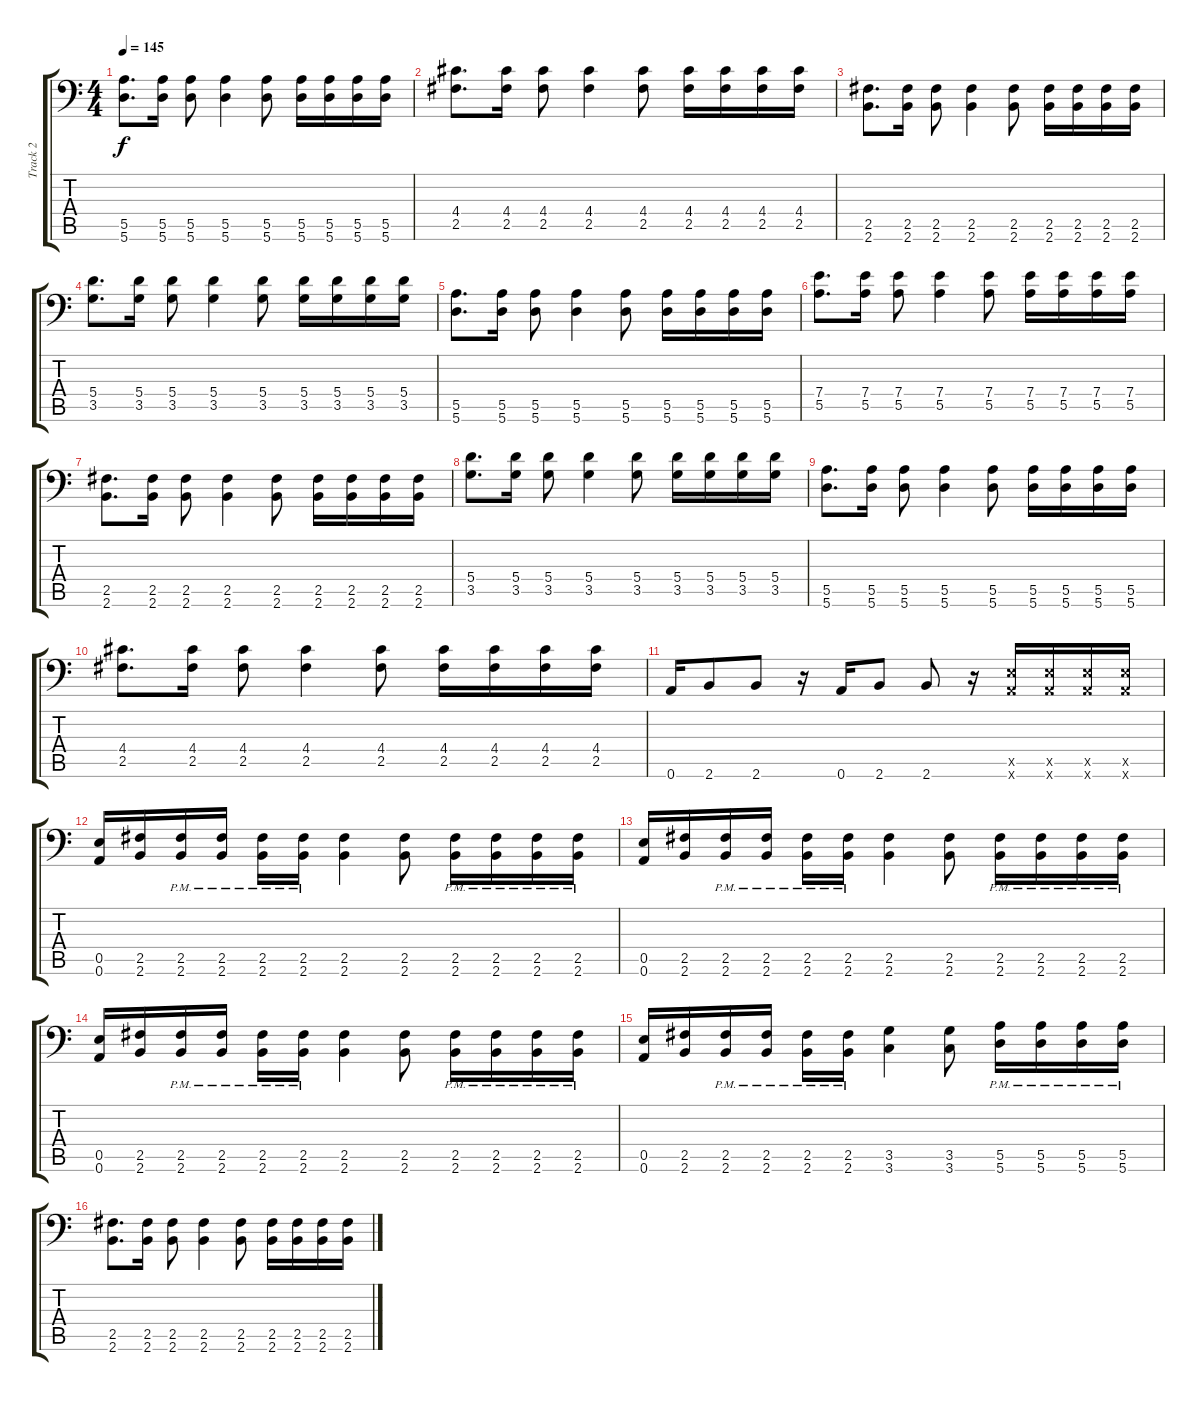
\track ("Track 2" "Track 2") {instrument distortionguitar}
\staff {score tabs}
\tuning (B3 Gb3 D3 A2 E2 A1) {hide}
\ts (4 4)
\tempo 145
\clef f4
\ks c
(5.5 5.6).8{d dy f} (5.5 5.6).16 (5.5 5.6).8 (5.5 5.6).4 (5.5 5.6).8 (5.5 5.6).16 (5.5 5.6).16 (5.5 5.6).16 (5.5 5.6).16 |
(4.4 2.5).8{d} (4.4 2.5).16 (4.4 2.5).8 (4.4 2.5).4 (4.4 2.5).8 (4.4 2.5).16 (4.4 2.5).16 (4.4 2.5).16 (4.4 2.5).16 |
(2.5 2.6).8{d} (2.5 2.6).16 (2.5 2.6).8 (2.5 2.6).4 (2.5 2.6).8 (2.5 2.6).16 (2.5 2.6).16 (2.5 2.6).16 (2.5 2.6).16 |
(5.4 3.5).8{d} (5.4 3.5).16 (5.4 3.5).8 (5.4 3.5).4 (5.4 3.5).8 (5.4 3.5).16 (5.4 3.5).16 (5.4 3.5).16 (5.4 3.5).16 |
(5.5 5.6).8{d} (5.5 5.6).16 (5.5 5.6).8 (5.5 5.6).4 (5.5 5.6).8 (5.5 5.6).16 (5.5 5.6).16 (5.5 5.6).16 (5.5 5.6).16 |
(7.4 5.5).8{d} (7.4 5.5).16 (7.4 5.5).8 (7.4 5.5).4 (7.4 5.5).8 (7.4 5.5).16 (7.4 5.5).16 (7.4 5.5).16 (7.4 5.5).16 |
(2.5 2.6).8{d} (2.5 2.6).16 (2.5 2.6).8 (2.5 2.6).4 (2.5 2.6).8 (2.5 2.6).16 (2.5 2.6).16 (2.5 2.6).16 (2.5 2.6).16 |
(5.4 3.5).8{d} (5.4 3.5).16 (5.4 3.5).8 (5.4 3.5).4 (5.4 3.5).8 (5.4 3.5).16 (5.4 3.5).16 (5.4 3.5).16 (5.4 3.5).16 |
(5.5 5.6).8{d} (5.5 5.6).16 (5.5 5.6).8 (5.5 5.6).4 (5.5 5.6).8 (5.5 5.6).16 (5.5 5.6).16 (5.5 5.6).16 (5.5 5.6).16 |
(4.4 2.5).8{d} (4.4 2.5).16 (4.4 2.5).8 (4.4 2.5).4 (4.4 2.5).8 (4.4 2.5).16 (4.4 2.5).16 (4.4 2.5).16 (4.4 2.5).16 |
0.6.16 2.6.8 2.6.8 r.16 0.6.16 2.6.8 2.6.8 r.16 (0.5{x} 0.6{x}).16 (0.5{x} 0.6{x}).16 (0.5{x} 0.6{x}).16 (0.5{x} 0.6{x}).16 |
(0.5 0.6).16 (2.5 2.6).16 (2.5{pm} 2.6{pm}).16 (2.5{pm} 2.6{pm}).16 (2.5{pm} 2.6{pm}).16 (2.5{pm} 2.6{pm}).16 (2.5 2.6).4 (2.5 2.6).8 (2.5{pm} 2.6{pm}).16 (2.5{pm} 2.6{pm}).16 (2.5{pm} 2.6{pm}).16 (2.5{pm} 2.6{pm}).16 |
(0.5 0.6).16 (2.5 2.6).16 (2.5{pm} 2.6{pm}).16 (2.5{pm} 2.6{pm}).16 (2.5{pm} 2.6{pm}).16 (2.5{pm} 2.6{pm}).16 (2.5 2.6).4 (2.5 2.6).8 (2.5{pm} 2.6{pm}).16 (2.5{pm} 2.6{pm}).16 (2.5{pm} 2.6{pm}).16 (2.5{pm} 2.6{pm}).16 |
(0.5 0.6).16 (2.5 2.6).16 (2.5{pm} 2.6{pm}).16 (2.5{pm} 2.6{pm}).16 (2.5{pm} 2.6{pm}).16 (2.5{pm} 2.6{pm}).16 (2.5 2.6).4 (2.5 2.6).8 (2.5{pm} 2.6{pm}).16 (2.5{pm} 2.6{pm}).16 (2.5{pm} 2.6{pm}).16 (2.5{pm} 2.6{pm}).16 |
(0.5 0.6).16 (2.5 2.6).16 (2.5{pm} 2.6{pm}).16 (2.5{pm} 2.6{pm}).16 (2.5{pm} 2.6{pm}).16 (2.5{pm} 2.6{pm}).16 (3.5 3.6).4 (3.5 3.6).8 (5.5{pm} 5.6{pm}).16 (5.5{pm} 5.6{pm}).16 (5.5{pm} 5.6{pm}).16 (5.5{pm} 5.6{pm}).16 |
(2.5 2.6).8{d} (2.5 2.6).16 (2.5 2.6).8 (2.5 2.6).4 (2.5 2.6).8 (2.5 2.6).16 (2.5 2.6).16 (2.5 2.6).16 (2.5 2.6).16
